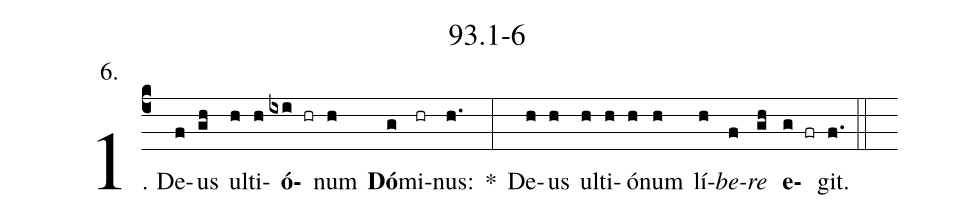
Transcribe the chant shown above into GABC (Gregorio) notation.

name: 93.1-6;
annotation: 6.;
%%
(c4)1. De(f)us(gh) ul(h)ti(h)<b>ó</b>(ixi hr)num(h) <b>Dó</b>(g)mi(hr)nus:(h.) *(:) De(h)us(h) ul(h)ti(h)ó(h)num(h) lí(h)<i>be</i>(f)<i>re</i>(gh) <b>e</b>(g fr)git.(f.) (::)


%E(h) u(h) o(f) u(gh) a(g) e.(f.) (::)
